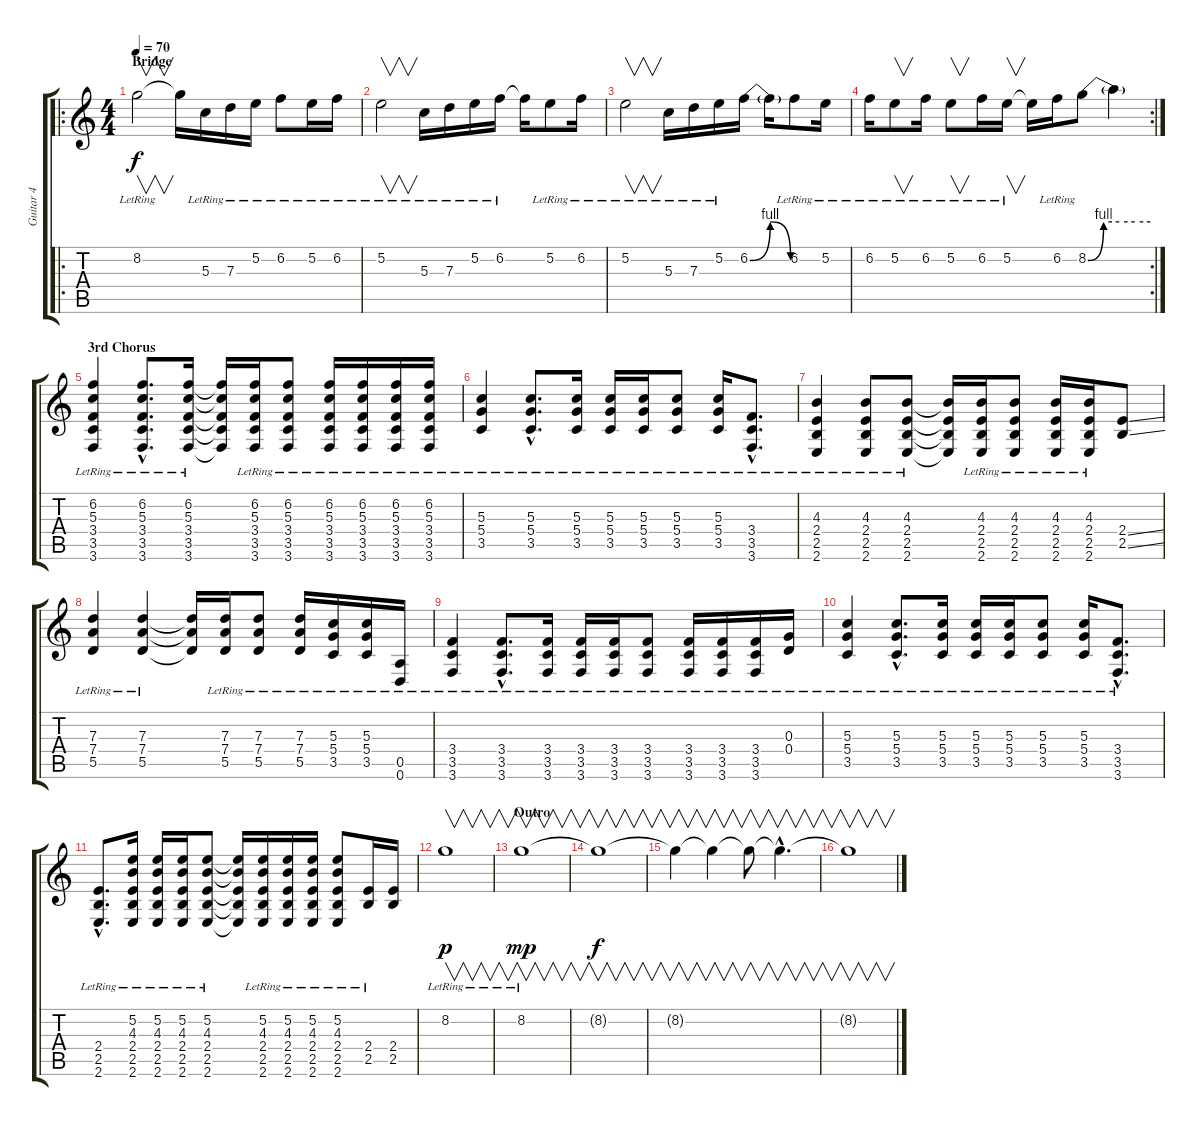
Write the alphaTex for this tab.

\track ("Guitar 4" "Guitar 4") {instrument distortionguitar}
\staff {score tabs}
\tuning (E4 B3 G3 D3 A2 D2) {hide}
\ro
\ts (4 4)
\section ("" "Bridge")
\tempo 70
\clef g2
\ks c
8.2{lr}.2{v dy f} 8.2{t}.16 5.3{lr}.16 7.3{lr}.16 5.2{lr}.16 6.2{lr}.8 5.2{lr}.16 6.2{lr}.16 |
5.2{lr}.2{v} 5.3{lr}.16 7.3{lr}.16 5.2{lr}.16 6.2{lr}.16 6.2{t}.16 5.2{lr}.8 6.2{lr}.16 |
5.2{lr}.2{v} 5.3{lr}.16 7.3{lr}.16 5.2{lr}.16 6.2{be (bendrelease 0 0 30 4 45 4 60 0)}.16 6.2{t}.16 6.2{lr}.8 5.2{lr}.16 |
\rc 2
6.2{lr}.16 5.2{lr}.8{v} 6.2{lr}.16 5.2{lr}.8{v} 6.2{lr}.16 5.2{lr}.16{v} 5.2{t}.16 6.2{lr}.16 8.2{be (custom 0 0 15 4 30 4 45 4 60 4)}.8 8.2{t}.4 |
\section ("" "3rd Chorus")
(6.2{lr} 5.3{lr} 3.4{lr} 3.5{lr} 3.6{lr}).4 (6.2{hac lr} 5.3{hac lr} 3.4{hac lr} 3.5{hac lr} 3.6{hac lr}).8{d} (6.2{lr} 5.3{lr} 3.4{lr} 3.5{lr} 3.6{lr}).16 (6.2{t} 5.3{t} 3.4{t} 3.5{t} 3.6{t}).16 (6.2{lr} 5.3{lr} 3.4{lr} 3.5{lr} 3.6{lr}).16 (6.2{lr} 5.3{lr} 3.4{lr} 3.5{lr} 3.6{lr}).8 (6.2{lr} 5.3{lr} 3.4{lr} 3.5{lr} 3.6{lr}).16 (6.2{lr} 5.3{lr} 3.4{lr} 3.5{lr} 3.6{lr}).16 (6.2{lr} 5.3{lr} 3.4{lr} 3.5{lr} 3.6{lr}).16 (6.2{lr} 5.3{lr} 3.4{lr} 3.5{lr} 3.6{lr}).16 |
(5.3{lr} 5.4{lr} 3.5{lr}).4 (5.3{hac lr} 5.4{hac lr} 3.5{hac lr}).8{d} (5.3{lr} 5.4{lr} 3.5{lr}).16 (5.3{lr} 5.4{lr} 3.5{lr}).16 (5.3{lr} 5.4{lr} 3.5{lr}).16 (5.3{lr} 5.4{lr} 3.5{lr}).8 (5.3{lr} 5.4{lr} 3.5{lr}).16 (3.4{hac lr} 3.5{hac lr} 3.6{hac lr}).8{d} |
(4.3{lr} 2.4{lr} 2.5{lr} 2.6{lr}).4 (4.3{lr} 2.4{lr} 2.5{lr} 2.6{lr}).8 (4.3{lr} 2.4{lr} 2.5{lr} 2.6{lr}).8 (4.3{t} 2.4{t} 2.5{t} 2.6{t}).16 (4.3{lr} 2.4{lr} 2.5{lr} 2.6{lr}).16 (4.3{lr} 2.4{lr} 2.5{lr} 2.6{lr}).8 (4.3{lr} 2.4{lr} 2.5{lr} 2.6{lr}).16 (4.3{lr} 2.4{lr} 2.5{lr} 2.6{lr}).16 (2.4{ss} 2.5{ss}).8 |
(7.3{lr} 7.4{lr} 5.5{lr}).4 (7.3{lr} 7.4{lr} 5.5{lr}).4 (7.3{t} 7.4{t} 5.5{t}).16 (7.3{lr} 7.4{lr} 5.5{lr}).16 (7.3{lr} 7.4{lr} 5.5{lr}).8 (7.3{lr} 7.4{lr} 5.5{lr}).16 (5.3{lr} 5.4{lr} 3.5{lr}).16 (5.3{lr} 5.4{lr} 3.5{lr}).16 (0.5{lr} 0.6{lr}).16 |
(3.4{lr} 3.5{lr} 3.6{lr}).4 (3.4{hac lr} 3.5{hac lr} 3.6{hac lr}).8{d} (3.4{lr} 3.5{lr} 3.6{lr}).16 (3.4{lr} 3.5{lr} 3.6{lr}).16 (3.4{lr} 3.5{lr} 3.6{lr}).16 (3.4{lr} 3.5{lr} 3.6{lr}).8 (3.4{lr} 3.5{lr} 3.6{lr}).16 (3.4{lr} 3.5{lr} 3.6{lr}).16 (3.4{lr} 3.5{lr} 3.6{lr}).16 (0.3{lr} 0.4{lr}).16 |
(5.3{lr} 5.4{lr} 3.5{lr}).4 (5.3{hac lr} 5.4{hac lr} 3.5{hac lr}).8{d} (5.3{lr} 5.4{lr} 3.5{lr}).16 (5.3{lr} 5.4{lr} 3.5{lr}).16 (5.3{lr} 5.4{lr} 3.5{lr}).16 (5.3{lr} 5.4{lr} 3.5{lr}).8 (5.3{lr} 5.4{lr} 3.5{lr}).16 (3.4{hac lr} 3.5{hac lr} 3.6{hac lr}).8{d} |
(2.4{hac lr} 2.5{hac lr} 2.6{hac lr}).8{d} (5.2{lr} 4.3{lr} 2.4{lr} 2.5{lr} 2.6{lr}).16 (5.2{lr} 4.3{lr} 2.4{lr} 2.5{lr} 2.6{lr}).16 (5.2{lr} 4.3{lr} 2.4{lr} 2.5{lr} 2.6{lr}).16 (5.2{lr} 4.3{lr} 2.4{lr} 2.5{lr} 2.6{lr}).8 (5.2{t} 4.3{t} 2.4{t} 2.5{t} 2.6{t}).16 (5.2{lr} 4.3{lr} 2.4{lr} 2.5{lr} 2.6{lr}).16 (5.2{lr} 4.3{lr} 2.4{lr} 2.5{lr} 2.6{lr}).16 (5.2{lr} 4.3{lr} 2.4{lr} 2.5{lr} 2.6{lr}).16 (5.2{lr} 4.3{lr} 2.4{lr} 2.5{lr} 2.6{lr}).8 (2.4{lr} 2.5{lr}).16 (2.4 2.5).16 |
8.2{lr}.1{v dy p} |
\section ("" "Outro")
8.2{lr}.1{v dy mp} |
8.2{t}.1{v dy f} |
8.2{t}.4{v} 8.2{t}.4{v} 8.2{t}.8{v} 8.2{hac t}.4{v d} |
8.2{t}.1{v}
